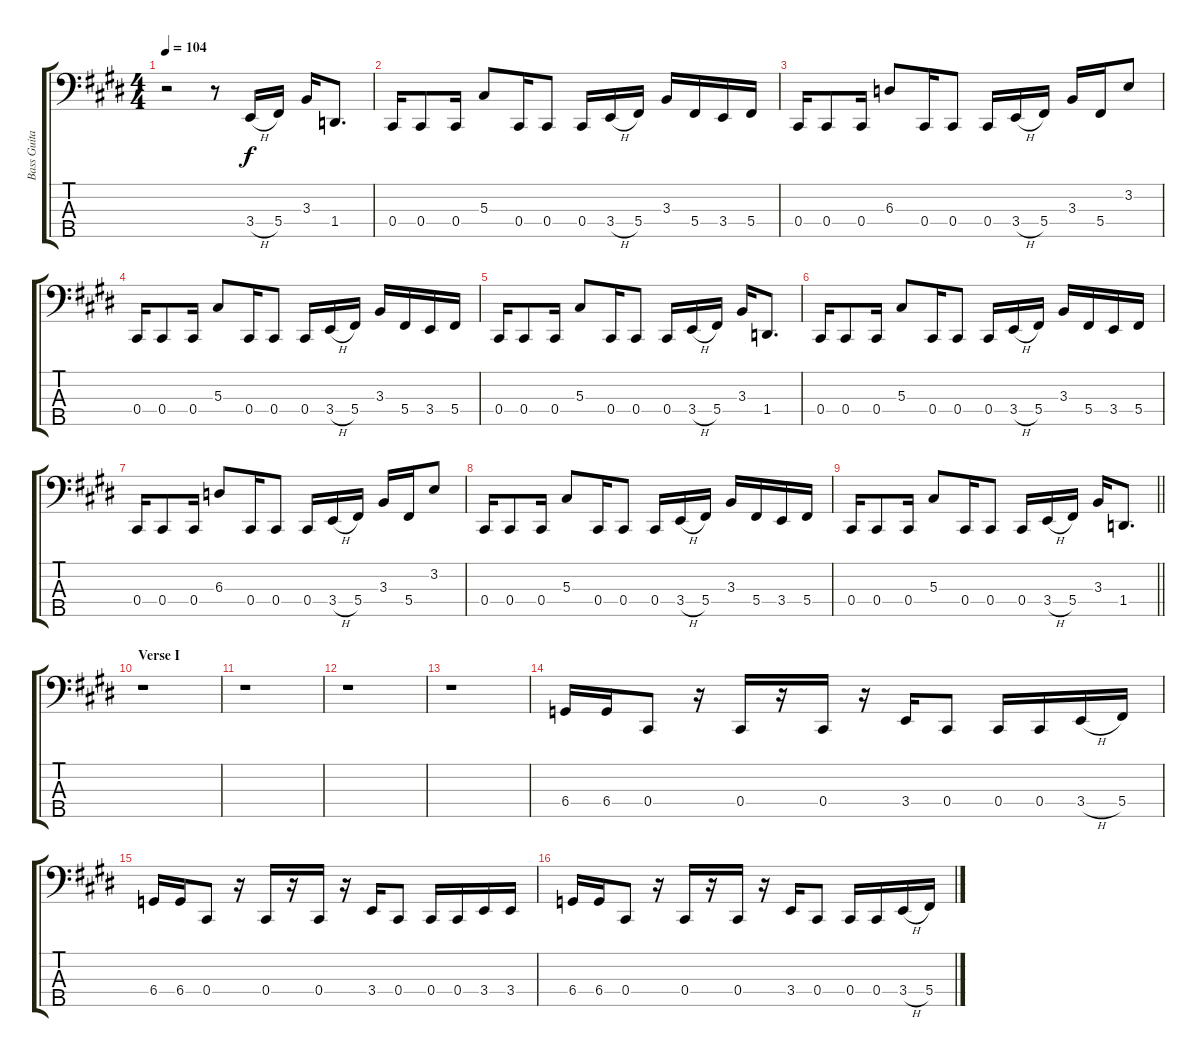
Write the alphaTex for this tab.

\track ("Bass Guitar" "Bass Guita") {instrument electricbasspick}
\staff {score tabs}
\tuning (Gb2 Db2 Ab1 Db1 Bb0) {hide}
\ts (4 4)
\tempo 104
\clef f4
\ks e
r.2{dy f} r.8 3.4{h}.16 5.4.16 3.3.16 1.4.8{d} |
0.4.16 0.4.8 0.4.16 5.3.8 0.4.16 0.4.8 0.4.16 3.4{h}.16 5.4.16 3.3.16 5.4.16 3.4.16 5.4.16 |
0.4.16 0.4.8 0.4.16 6.3.8 0.4.16 0.4.8 0.4.16 3.4{h}.16 5.4.16 3.3.16 5.4.16 3.2.8 |
0.4.16 0.4.8 0.4.16 5.3.8 0.4.16 0.4.8 0.4.16 3.4{h}.16 5.4.16 3.3.16 5.4.16 3.4.16 5.4.16 |
0.4.16 0.4.8 0.4.16 5.3.8 0.4.16 0.4.8 0.4.16 3.4{h}.16 5.4.16 3.3.16 1.4.8{d} |
0.4.16 0.4.8 0.4.16 5.3.8 0.4.16 0.4.8 0.4.16 3.4{h}.16 5.4.16 3.3.16 5.4.16 3.4.16 5.4.16 |
0.4.16 0.4.8 0.4.16 6.3.8 0.4.16 0.4.8 0.4.16 3.4{h}.16 5.4.16 3.3.16 5.4.16 3.2.8 |
0.4.16 0.4.8 0.4.16 5.3.8 0.4.16 0.4.8 0.4.16 3.4{h}.16 5.4.16 3.3.16 5.4.16 3.4.16 5.4.16 |
\barLineRight lightlight
0.4.16 0.4.8 0.4.16 5.3.8 0.4.16 0.4.8 0.4.16 3.4{h}.16 5.4.16 3.3.16 1.4.8{d} |
\section ("" "Verse I")
r.1 |
r.1 |
r.1 |
r.1 |
6.4.16 6.4.16 0.4.8 r.16 0.4.16 r.16 0.4.16 r.16 3.4.16 0.4.8 0.4.16 0.4.16 3.4{h}.16 5.4.16 |
6.4.16 6.4.16 0.4.8 r.16 0.4.16 r.16 0.4.16 r.16 3.4.16 0.4.8 0.4.16 0.4.16 3.4.16 3.4.16 |
6.4.16 6.4.16 0.4.8 r.16 0.4.16 r.16 0.4.16 r.16 3.4.16 0.4.8 0.4.16 0.4.16 3.4{h}.16 5.4.16
